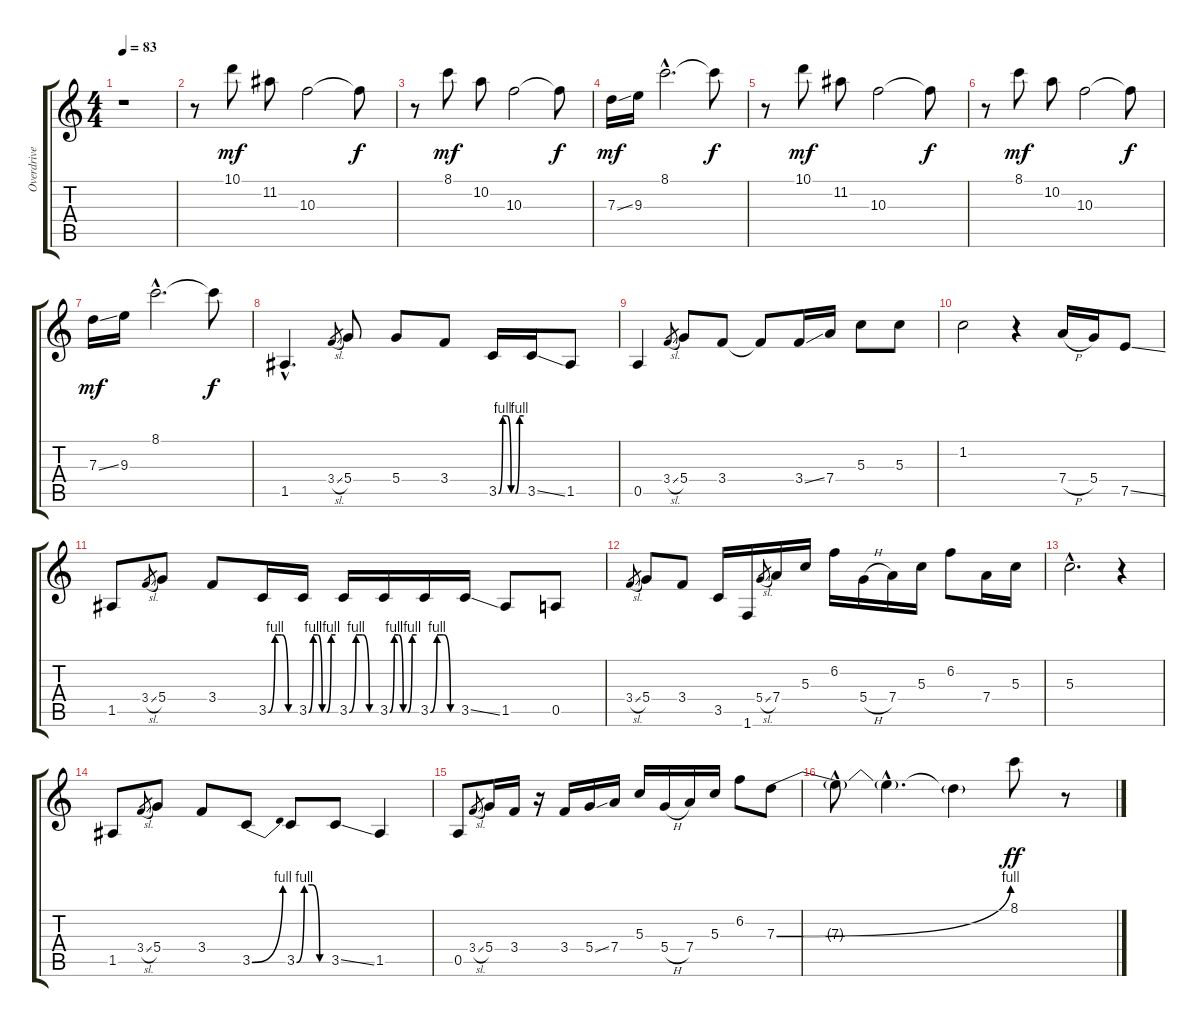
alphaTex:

\track ("Overdrive Gtr" "Overdrive ") {instrument overdrivenguitar}
\staff {score tabs}
\tuning (E4 B3 G3 D3 A2 E2) {hide}
\ts (4 4)
\tempo 83
\clef g2
\ks c
r.1{dy mf} |
r.8 10.1.8 11.2.8 10.3.2 10.3{t}.8{dy f} |
r.8 8.1.8{dy mf} 10.2.8 10.3.2 10.3{t}.8{dy f} |
7.3{ss}.16{dy mf} 9.3.16 8.1{hac}.2{d} 8.1{t}.8{dy f} |
r.8 10.1.8{dy mf} 11.2.8 10.3.2 10.3{t}.8{dy f} |
r.8 8.1.8{dy mf} 10.2.8 10.3.2 10.3{t}.8{dy f} |
7.3{ss}.16{dy mf} 9.3.16 8.1{hac}.2{d} 8.1{t}.8{dy f} |
1.5{hac}.4{d} 3.4{sl}.8{gr} 5.4.8 5.4.8 3.4.8 3.5{be (custom 0 0 10 4 20 4 30 0 40 0 50 4 60 4)}.16 3.5{ss}.16 1.5.8 |
0.5.4 3.4{sl}.8{gr} 5.4.8 3.4.8 3.4{t}.8 3.4{ss}.16 7.4.16 5.3.8 5.3.8 |
1.2.2 r.4 7.4{h}.16 5.4.16 7.5{ss}.8 |
1.5.8 3.4{sl}.8{gr} 5.4.8 3.4.8 3.5{be (custom 0 0 15 4 30 4 45 0 60 0)}.16 3.5{be (custom 0 0 10 4 20 4 30 0 40 0 50 4 60 4)}.16 3.5{be (custom 0 0 15 4 30 4 45 0 60 0)}.16 3.5{be (custom 0 0 10 4 20 4 30 0 40 0 50 4 60 4)}.16 3.5{be (custom 0 0 15 4 30 4 45 0 60 0)}.16 3.5{ss}.16 1.5.8 0.5.8 |
3.4{sl}.8{gr} 5.4.8 3.4.8 3.5.16 1.6.16 5.4{sl}.8{gr} 7.4.16 5.3.16 6.2.16 5.4{h}.16 7.4.16 5.3.16 6.2.8 7.4.16 5.3.16 |
5.3{hac}.2{d} r.4 |
1.5.8 3.4{sl}.8{gr} 5.4.8 3.4.8 3.5{be (bend 0 0 60 4)}.8 3.5{be (custom 0 0 15 4 30 4 45 0 60 0)}.8 3.5{ss}.8 1.5.4 |
0.5.8 3.4{sl}.8{gr} 5.4.16 3.4.16 r.16 3.4.16 5.4{ss}.16 7.4.16 5.3.16 5.4{h}.16 7.4.16 5.3.16 6.2.8 7.3{be (bend 0 0 60 4)}.8 |
7.3{hac t}.8 7.3{hac t}.4{d} 7.3{t}.4 8.1.8{dy ff} r.8
